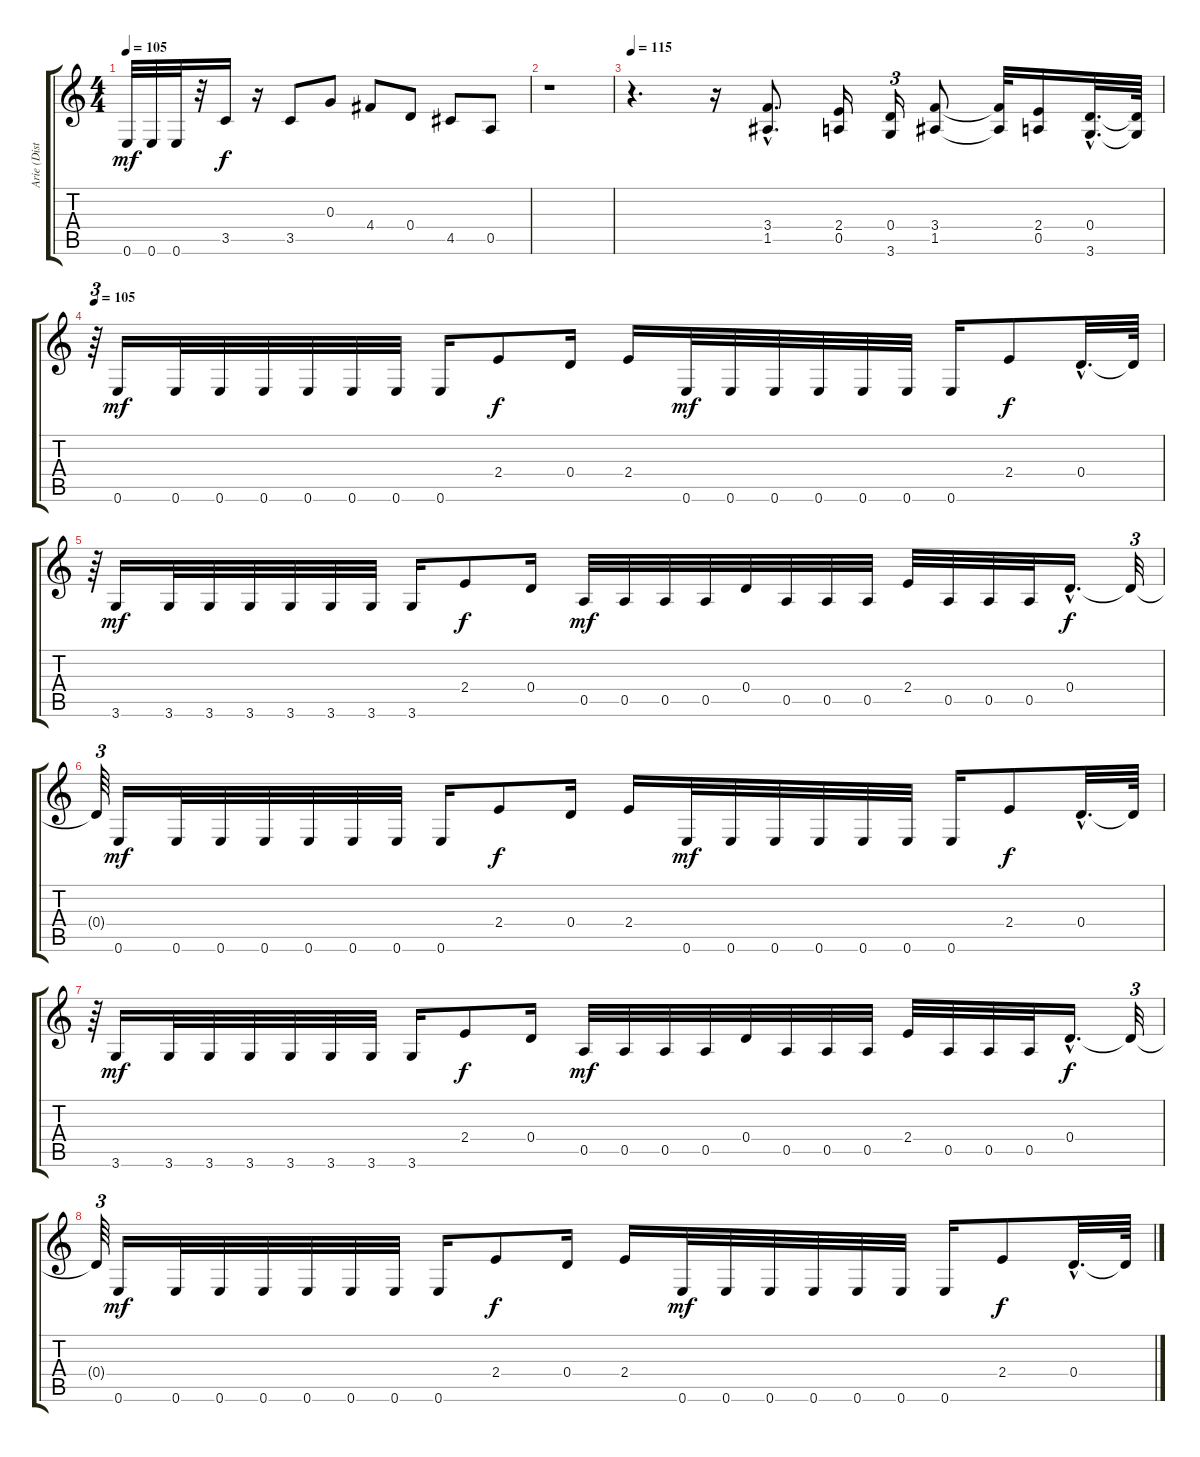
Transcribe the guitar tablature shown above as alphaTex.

\track ("Arie (Distortion)" "Arie (Dist") {instrument distortionguitar}
\staff {score tabs}
\tuning (E4 B3 G3 D3 A2 E2) {hide}
\ts (4 4)
\tempo 105
\clef g2
\ks c
0.6.32{dy mf} 0.6.32 0.6.32 r.32 3.5.16{dy f} r.16 3.5.8 0.3.8 4.4.8 0.4.8 4.5.8 0.5.8 |
r.1 |
\tempo 115
r.4{d} r.16 (3.4{hac} 1.5{hac}).8{d} (2.4 0.5).16 (0.4 3.6).16{tu (3 2)} (3.4 1.5).8 (3.4{t} 1.5{t}).32 (2.4 0.5).16 (0.4{hac} 3.6{hac}).32{d} (0.4{t} 3.6{t}).64 |
\tempo 105
r.64{tu (3 2)} 0.6.16{dy mf} 0.6.32 0.6.32 0.6.32 0.6.32 0.6.32 0.6.32 0.6.16 2.4.8{dy f} 0.4.16 2.4.16 0.6.32{dy mf} 0.6.32 0.6.32 0.6.32 0.6.32 0.6.32 0.6.16 2.4.8{dy f} 0.4{hac}.32{d} 0.4{t}.64 |
r.64{tu (3 2)} 3.6.16{dy mf} 3.6.32 3.6.32 3.6.32 3.6.32 3.6.32 3.6.32 3.6.16 2.4.8{dy f} 0.4.16 0.5.32{dy mf} 0.5.32 0.5.32 0.5.32 0.4.32 0.5.32 0.5.32 0.5.32 2.4.32 0.5.32 0.5.32 0.5.32 0.4{hac}.16{d dy f} 0.4{t}.32{tu (3 2)} |
0.4{t}.64{tu (3 2)} 0.6.16{dy mf} 0.6.32 0.6.32 0.6.32 0.6.32 0.6.32 0.6.32 0.6.16 2.4.8{dy f} 0.4.16 2.4.16 0.6.32{dy mf} 0.6.32 0.6.32 0.6.32 0.6.32 0.6.32 0.6.16 2.4.8{dy f} 0.4{hac}.32{d} 0.4{t}.64 |
r.64{tu (3 2)} 3.6.16{dy mf} 3.6.32 3.6.32 3.6.32 3.6.32 3.6.32 3.6.32 3.6.16 2.4.8{dy f} 0.4.16 0.5.32{dy mf} 0.5.32 0.5.32 0.5.32 0.4.32 0.5.32 0.5.32 0.5.32 2.4.32 0.5.32 0.5.32 0.5.32 0.4{hac}.16{d dy f} 0.4{t}.32{tu (3 2)} |
0.4{t}.64{tu (3 2)} 0.6.16{dy mf} 0.6.32 0.6.32 0.6.32 0.6.32 0.6.32 0.6.32 0.6.16 2.4.8{dy f} 0.4.16 2.4.16 0.6.32{dy mf} 0.6.32 0.6.32 0.6.32 0.6.32 0.6.32 0.6.16 2.4.8{dy f} 0.4{hac}.32{d} 0.4{t}.64
